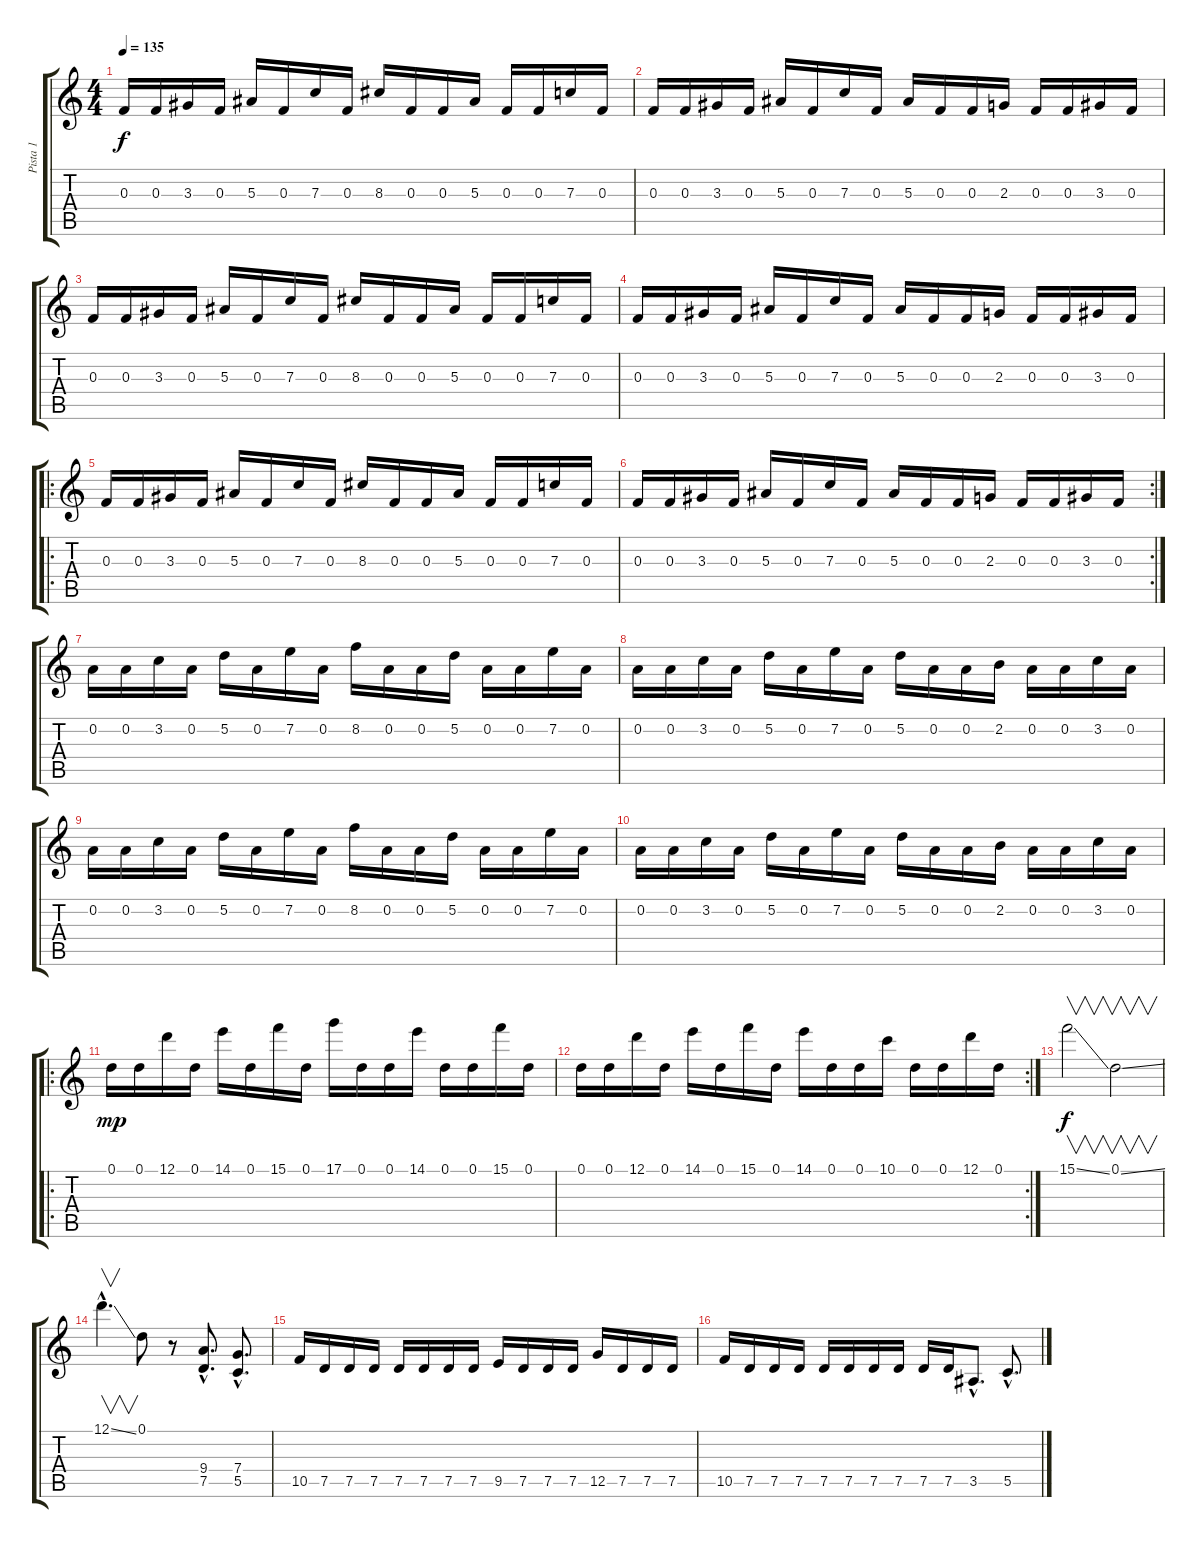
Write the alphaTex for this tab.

\track ("Pista 1" "Pista 1") {instrument distortionguitar}
\staff {score tabs}
\tuning (D4 A3 F3 C3 G2 D2) {hide}
\ts (4 4)
\tempo 135
\clef g2
\ks c
0.3.16{dy f} 0.3.16 3.3.16 0.3.16 5.3.16 0.3.16 7.3.16 0.3.16 8.3.16 0.3.16 0.3.16 5.3.16 0.3.16 0.3.16 7.3.16 0.3.16 |
0.3.16 0.3.16 3.3.16 0.3.16 5.3.16 0.3.16 7.3.16 0.3.16 5.3.16 0.3.16 0.3.16 2.3.16 0.3.16 0.3.16 3.3.16 0.3.16 |
0.3.16 0.3.16 3.3.16 0.3.16 5.3.16 0.3.16 7.3.16 0.3.16 8.3.16 0.3.16 0.3.16 5.3.16 0.3.16 0.3.16 7.3.16 0.3.16 |
0.3.16 0.3.16 3.3.16 0.3.16 5.3.16 0.3.16 7.3.16 0.3.16 5.3.16 0.3.16 0.3.16 2.3.16 0.3.16 0.3.16 3.3.16 0.3.16 |
\ro
0.3.16 0.3.16 3.3.16 0.3.16 5.3.16 0.3.16 7.3.16 0.3.16 8.3.16 0.3.16 0.3.16 5.3.16 0.3.16 0.3.16 7.3.16 0.3.16 |
\rc 2
0.3.16 0.3.16 3.3.16 0.3.16 5.3.16 0.3.16 7.3.16 0.3.16 5.3.16 0.3.16 0.3.16 2.3.16 0.3.16 0.3.16 3.3.16 0.3.16 |
0.2.16 0.2.16 3.2.16 0.2.16 5.2.16 0.2.16 7.2.16 0.2.16 8.2.16 0.2.16 0.2.16 5.2.16 0.2.16 0.2.16 7.2.16 0.2.16 |
0.2.16 0.2.16 3.2.16 0.2.16 5.2.16 0.2.16 7.2.16 0.2.16 5.2.16 0.2.16 0.2.16 2.2.16 0.2.16 0.2.16 3.2.16 0.2.16 |
0.2.16 0.2.16 3.2.16 0.2.16 5.2.16 0.2.16 7.2.16 0.2.16 8.2.16 0.2.16 0.2.16 5.2.16 0.2.16 0.2.16 7.2.16 0.2.16 |
0.2.16 0.2.16 3.2.16 0.2.16 5.2.16 0.2.16 7.2.16 0.2.16 5.2.16 0.2.16 0.2.16 2.2.16 0.2.16 0.2.16 3.2.16 0.2.16 |
\ro
0.1.16{dy mp} 0.1.16 12.1.16 0.1.16 14.1.16 0.1.16 15.1.16 0.1.16 17.1.16 0.1.16 0.1.16 14.1.16 0.1.16 0.1.16 15.1.16 0.1.16 |
\rc 2
0.1.16 0.1.16 12.1.16 0.1.16 14.1.16 0.1.16 15.1.16 0.1.16 14.1.16 0.1.16 0.1.16 10.1.16 0.1.16 0.1.16 12.1.16 0.1.16 |
15.1{ss}.2{v dy f} 0.1{ss}.2{v} |
12.1{ss hac}.4{v d} 0.1.8 r.8 (9.4{hac} 7.5{hac}).8{d} (7.4{hac} 5.5{hac}).8{d} |
10.5.16 7.5.16 7.5.16 7.5.16 7.5.16 7.5.16 7.5.16 7.5.16 9.5.16 7.5.16 7.5.16 7.5.16 12.5.16 7.5.16 7.5.16 7.5.16 |
10.5.16 7.5.16 7.5.16 7.5.16 7.5.16 7.5.16 7.5.16 7.5.16 7.5.16 7.5.16 3.5{hac}.8{d} 5.5{hac}.8{d}
